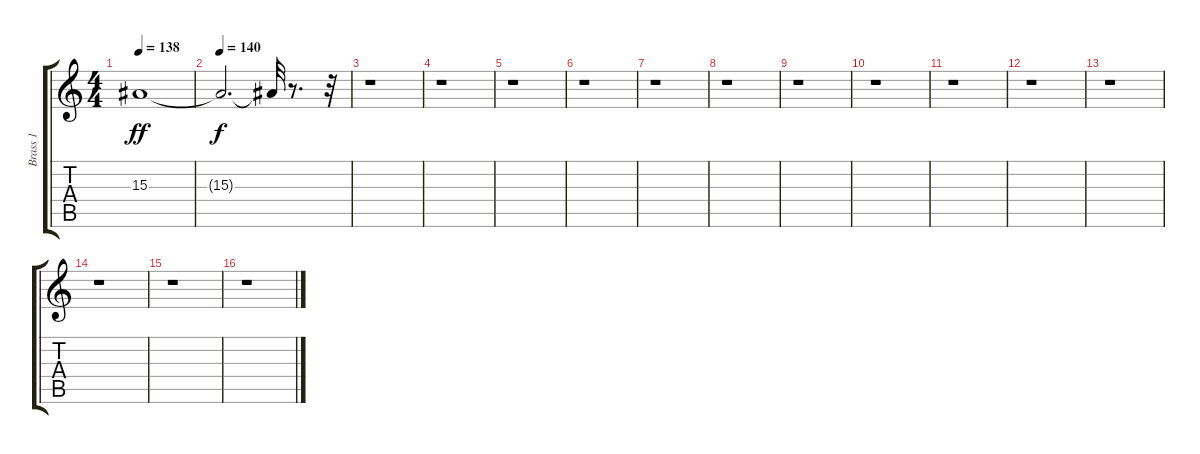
\track ("Brass 1             " "Brass 1   ") {instrument brasssection}
\staff {score tabs}
\tuning (E4 B3 G3 D3 A2 E2) {hide}
\ts (4 4)
\tempo 138
\clef g2
\ks c
15.3.1{dy ff} |
\tempo 140
15.3{t}.2{d dy f} 15.3{t}.32 r.8{d} r.32 |
r.1 |
r.1 |
r.1 |
r.1 |
r.1 |
r.1 |
r.1 |
r.1 |
r.1 |
r.1 |
r.1 |
r.1 |
r.1 |
r.1
